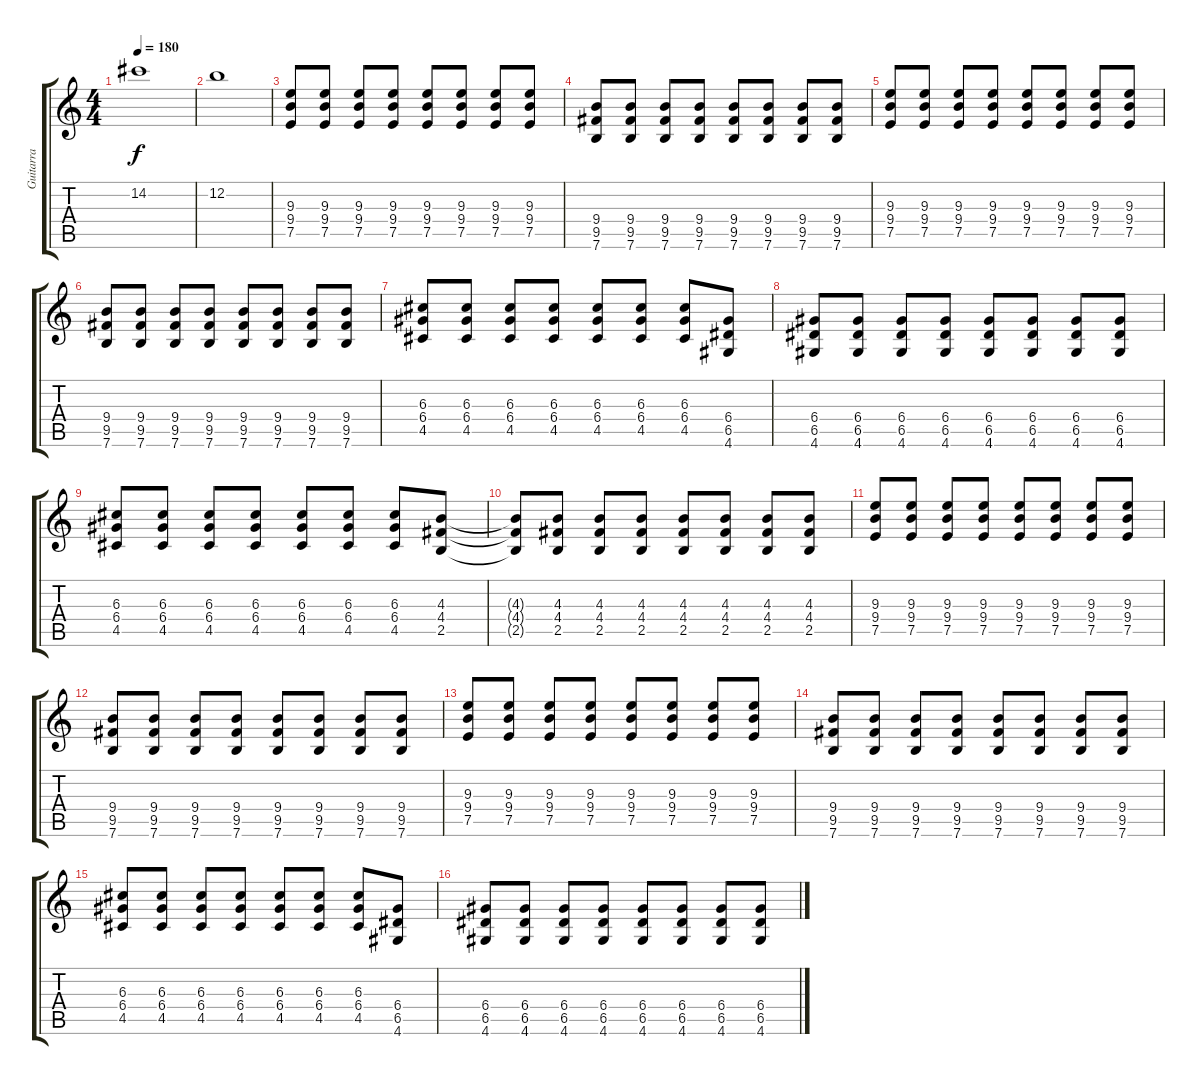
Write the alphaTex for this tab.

\track ("Guitarra" "Guitarra") {instrument overdrivenguitar}
\staff {score tabs}
\tuning (E4 B3 G3 D3 A2 E2) {hide}
\ts (4 4)
\tempo 180
\clef g2
\ks c
14.2.1{dy f} |
12.2.1 |
(9.3 9.4 7.5).8{volume 10} (9.3 9.4 7.5).8{volume 10} (9.3 9.4 7.5).8{volume 10} (9.3 9.4 7.5).8{volume 10} (9.3 9.4 7.5).8{volume 10} (9.3 9.4 7.5).8{volume 10} (9.3 9.4 7.5).8{volume 10} (9.3 9.4 7.5).8{volume 10} |
(9.4 9.5 7.6).8 (9.4 9.5 7.6).8 (9.4 9.5 7.6).8 (9.4 9.5 7.6).8 (9.4 9.5 7.6).8 (9.4 9.5 7.6).8 (9.4 9.5 7.6).8 (9.4 9.5 7.6).8 |
(9.3 9.4 7.5).8{volume 10} (9.3 9.4 7.5).8{volume 10} (9.3 9.4 7.5).8{volume 10} (9.3 9.4 7.5).8{volume 10} (9.3 9.4 7.5).8{volume 10} (9.3 9.4 7.5).8{volume 10} (9.3 9.4 7.5).8{volume 10} (9.3 9.4 7.5).8{volume 10} |
(9.4 9.5 7.6).8 (9.4 9.5 7.6).8 (9.4 9.5 7.6).8 (9.4 9.5 7.6).8 (9.4 9.5 7.6).8 (9.4 9.5 7.6).8 (9.4 9.5 7.6).8 (9.4 9.5 7.6).8 |
(6.3 6.4 4.5).8 (6.3 6.4 4.5).8 (6.3 6.4 4.5).8 (6.3 6.4 4.5).8 (6.3 6.4 4.5).8 (6.3 6.4 4.5).8 (6.3 6.4 4.5).8 (6.4 6.5 4.6).8 |
(6.4 6.5 4.6).8 (6.4 6.5 4.6).8 (6.4 6.5 4.6).8 (6.4 6.5 4.6).8 (6.4 6.5 4.6).8 (6.4 6.5 4.6).8 (6.4 6.5 4.6).8 (6.4 6.5 4.6).8 |
(6.3 6.4 4.5).8 (6.3 6.4 4.5).8 (6.3 6.4 4.5).8 (6.3 6.4 4.5).8 (6.3 6.4 4.5).8 (6.3 6.4 4.5).8 (6.3 6.4 4.5).8 (4.3 4.4 2.5).8 |
(4.3{t} 4.4{t} 2.5{t}).8 (4.3 4.4 2.5).8 (4.3 4.4 2.5).8 (4.3 4.4 2.5).8 (4.3 4.4 2.5).8 (4.3 4.4 2.5).8 (4.3 4.4 2.5).8 (4.3 4.4 2.5).8 |
(9.3 9.4 7.5).8{volume 10} (9.3 9.4 7.5).8{volume 10} (9.3 9.4 7.5).8{volume 10} (9.3 9.4 7.5).8{volume 10} (9.3 9.4 7.5).8{volume 10} (9.3 9.4 7.5).8{volume 10} (9.3 9.4 7.5).8{volume 10} (9.3 9.4 7.5).8{volume 10} |
(9.4 9.5 7.6).8 (9.4 9.5 7.6).8 (9.4 9.5 7.6).8 (9.4 9.5 7.6).8 (9.4 9.5 7.6).8 (9.4 9.5 7.6).8 (9.4 9.5 7.6).8 (9.4 9.5 7.6).8 |
(9.3 9.4 7.5).8{volume 10} (9.3 9.4 7.5).8{volume 10} (9.3 9.4 7.5).8{volume 10} (9.3 9.4 7.5).8{volume 10} (9.3 9.4 7.5).8{volume 10} (9.3 9.4 7.5).8{volume 10} (9.3 9.4 7.5).8{volume 10} (9.3 9.4 7.5).8{volume 10} |
(9.4 9.5 7.6).8 (9.4 9.5 7.6).8 (9.4 9.5 7.6).8 (9.4 9.5 7.6).8 (9.4 9.5 7.6).8 (9.4 9.5 7.6).8 (9.4 9.5 7.6).8 (9.4 9.5 7.6).8 |
(6.3 6.4 4.5).8 (6.3 6.4 4.5).8 (6.3 6.4 4.5).8 (6.3 6.4 4.5).8 (6.3 6.4 4.5).8 (6.3 6.4 4.5).8 (6.3 6.4 4.5).8 (6.4 6.5 4.6).8 |
(6.4 6.5 4.6).8 (6.4 6.5 4.6).8 (6.4 6.5 4.6).8 (6.4 6.5 4.6).8 (6.4 6.5 4.6).8 (6.4 6.5 4.6).8 (6.4 6.5 4.6).8 (6.4 6.5 4.6).8
